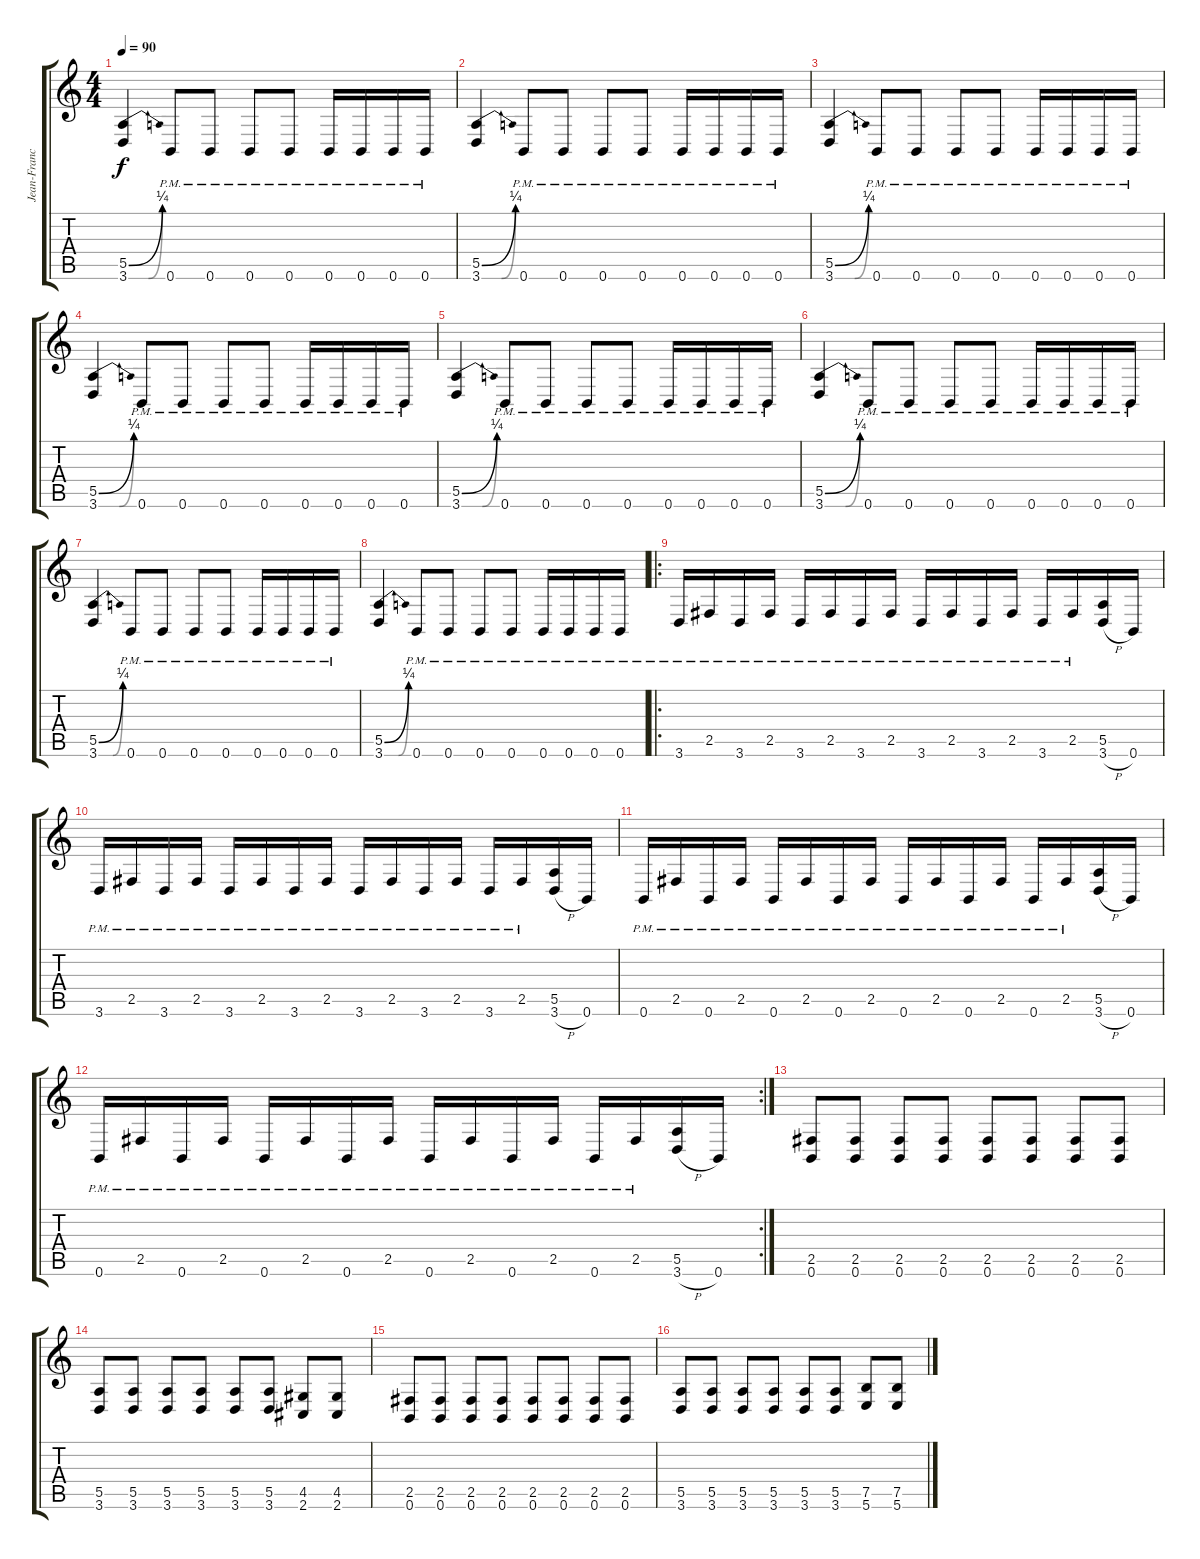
\track ("Jean-Francois Dagenals (Rhythm)" "Jean-Franc") {instrument distortionguitar}
\staff {score tabs}
\tuning (B3 Gb3 D3 A2 E2 B1) {hide}
\ts (4 4)
\tempo 90
\clef g2
\ks c
(5.5{be (bend 0 0 60 1)} 3.6{be (custom 0 0 6 0 15 0 35 0 60 1)}).4{dy f} 0.6{pm}.8 0.6{pm}.8 0.6{pm}.8 0.6{pm}.8 0.6{pm}.16 0.6{pm}.16 0.6{pm}.16 0.6{pm}.16 |
(5.5{be (bend 0 0 60 1)} 3.6{be (custom 0 0 6 0 15 0 35 0 60 1)}).4 0.6{pm}.8 0.6{pm}.8 0.6{pm}.8 0.6{pm}.8 0.6{pm}.16 0.6{pm}.16 0.6{pm}.16 0.6{pm}.16 |
(5.5{be (bend 0 0 60 1)} 3.6{be (custom 0 0 6 0 15 0 35 0 60 1)}).4 0.6{pm}.8 0.6{pm}.8 0.6{pm}.8 0.6{pm}.8 0.6{pm}.16 0.6{pm}.16 0.6{pm}.16 0.6{pm}.16 |
(5.5{be (bend 0 0 60 1)} 3.6{be (custom 0 0 6 0 15 0 35 0 60 1)}).4 0.6{pm}.8 0.6{pm}.8 0.6{pm}.8 0.6{pm}.8 0.6{pm}.16 0.6{pm}.16 0.6{pm}.16 0.6{pm}.16 |
(5.5{be (bend 0 0 60 1)} 3.6{be (custom 0 0 6 0 15 0 35 0 60 1)}).4 0.6{pm}.8 0.6{pm}.8 0.6{pm}.8 0.6{pm}.8 0.6{pm}.16 0.6{pm}.16 0.6{pm}.16 0.6{pm}.16 |
(5.5{be (bend 0 0 60 1)} 3.6{be (custom 0 0 6 0 15 0 35 0 60 1)}).4 0.6{pm}.8 0.6{pm}.8 0.6{pm}.8 0.6{pm}.8 0.6{pm}.16 0.6{pm}.16 0.6{pm}.16 0.6{pm}.16 |
(5.5{be (bend 0 0 60 1)} 3.6{be (custom 0 0 6 0 15 0 35 0 60 1)}).4 0.6{pm}.8 0.6{pm}.8 0.6{pm}.8 0.6{pm}.8 0.6{pm}.16 0.6{pm}.16 0.6{pm}.16 0.6{pm}.16 |
(5.5{be (bend 0 0 60 1)} 3.6{be (custom 0 0 6 0 15 0 35 0 60 1)}).4 0.6{pm}.8 0.6{pm}.8 0.6{pm}.8 0.6{pm}.8 0.6{pm}.16 0.6{pm}.16 0.6{pm}.16 0.6{pm}.16 |
\ro
3.6{pm}.16 2.5{pm}.16 3.6{pm}.16 2.5{pm}.16 3.6{pm}.16 2.5{pm}.16 3.6{pm}.16 2.5{pm}.16 3.6{pm}.16 2.5{pm}.16 3.6{pm}.16 2.5{pm}.16 3.6{pm}.16 2.5{pm}.16 (5.5 3.6{h}).16 0.6.16 |
3.6{pm}.16 2.5{pm}.16 3.6{pm}.16 2.5{pm}.16 3.6{pm}.16 2.5{pm}.16 3.6{pm}.16 2.5{pm}.16 3.6{pm}.16 2.5{pm}.16 3.6{pm}.16 2.5{pm}.16 3.6{pm}.16 2.5{pm}.16 (5.5 3.6{h}).16 0.6.16 |
0.6{pm}.16 2.5{pm}.16 0.6{pm}.16 2.5{pm}.16 0.6{pm}.16 2.5{pm}.16 0.6{pm}.16 2.5{pm}.16 0.6{pm}.16 2.5{pm}.16 0.6{pm}.16 2.5{pm}.16 0.6{pm}.16 2.5{pm}.16 (5.5 3.6{h}).16 0.6.16 |
\rc 2
0.6{pm}.16 2.5{pm}.16 0.6{pm}.16 2.5{pm}.16 0.6{pm}.16 2.5{pm}.16 0.6{pm}.16 2.5{pm}.16 0.6{pm}.16 2.5{pm}.16 0.6{pm}.16 2.5{pm}.16 0.6{pm}.16 2.5{pm}.16 (5.5 3.6{h}).16 0.6.16 |
(2.5 0.6).8 (2.5 0.6).8 (2.5 0.6).8 (2.5 0.6).8 (2.5 0.6).8 (2.5 0.6).8 (2.5 0.6).8 (2.5 0.6).8 |
(5.5 3.6).8 (5.5 3.6).8 (5.5 3.6).8 (5.5 3.6).8 (5.5 3.6).8 (5.5 3.6).8 (4.5 2.6).8 (4.5 2.6).8 |
(2.5 0.6).8 (2.5 0.6).8 (2.5 0.6).8 (2.5 0.6).8 (2.5 0.6).8 (2.5 0.6).8 (2.5 0.6).8 (2.5 0.6).8 |
(5.5 3.6).8 (5.5 3.6).8 (5.5 3.6).8 (5.5 3.6).8 (5.5 3.6).8 (5.5 3.6).8 (7.5 5.6).8 (7.5 5.6).8
